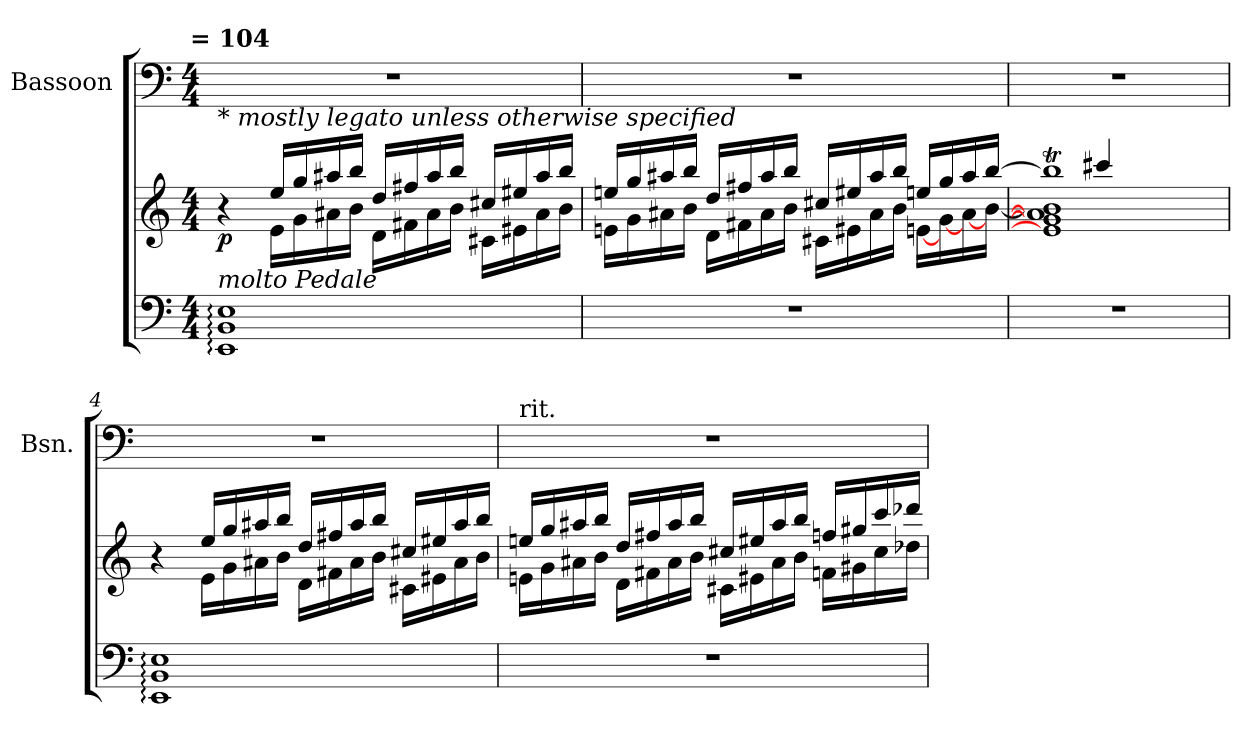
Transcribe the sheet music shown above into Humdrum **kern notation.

**kern	**kern	**dynam	**kern
*part2	*part2	*part2	*part1
*staff3	*staff2	*staff2/3	*staff1
*	*	*	*I"Bassoon
*	*	*	*I'Bsn.
*clefF4	*clefG2	*	*clefF4
*k[]	*k[]	*	*k[]
!!LO:TX:omd:t= = 104
*M4/4	*M4/4	*	*M4/4
*MM104	*MM104	*	*MM104
=1	=1	=1	=1
*	*^	*	*
!	!LO:TX:i:t=* mostly legato unless otherwise specified	!	!	!
!LO:TX:i:t=molto Pedale	!	!	!	!
!	!	!	!LO:DY:b	!
1EE: 1BB: 1E:	4r	4ryy	p	1r
.	16ee/LL	16e\LL	.	.
.	16gg/	16g\	.	.
.	16aa#X/	16a#X\	.	.
.	16bb/JJ	16b\JJ	.	.
.	16dd/LL	16d\LL	.	.
.	16ff#X/	16f#X\	.	.
.	16aa#/	16a#\	.	.
.	16bb/JJ	16b\JJ	.	.
.	16cc#X/LL	16c#X\LL	.	.
.	16ee#X/	16e#X\	.	.
.	16aa#/	16a#\	.	.
.	16bb/JJ	16b\JJ	.	.
=2	=2	=2	=2	=2
1r	16een/LL	16en\LL	.	1r
.	16gg/	16g\	.	.
.	16aa#X/	16a#X\	.	.
.	16bb/JJ	16b\JJ	.	.
.	16dd/LL	16d\LL	.	.
.	16ff#X/	16f#X\	.	.
.	16aa#/	16a#\	.	.
.	16bb/JJ	16b\JJ	.	.
.	16cc#X/LL	16c#X\LL	.	.
.	16ee#X/	16e#X\	.	.
.	16aa#/	16a#\	.	.
.	16bb/JJ	16b\JJ	.	.
.	16een/LL	[16en\LL	.	.
.	16gg/	[16g\	.	.
.	16aa#/	[16a#\	.	.
.	[16bb/JJ	[16b\JJ	.	.
=3	=3	=3	=3	=3
*	*	*^	*	*
1r	1bbt]	1e] 1g] 1a#] 1b]	4ryy	.	1r
.	.	.	4ccc#X!	.	.
.	.	.	2ryy	.	.
*	*	*v	*v	*	*
!!LO:LB:g=z
=4	=4	=4	=4	=4
1EE: 1BB: 1E:	4r	4ryy	.	1r
.	16ee/LL	16e\LL	.	.
.	16gg/	16g\	.	.
.	16aa#X/	16a#X\	.	.
.	16bb/JJ	16b\JJ	.	.
.	16dd/LL	16d\LL	.	.
.	16ff#X/	16f#X\	.	.
.	16aa#/	16a#\	.	.
.	16bb/JJ	16b\JJ	.	.
.	16cc#X/LL	16c#X\LL	.	.
.	16ee#X/	16e#X\	.	.
.	16aa#/	16a#\	.	.
.	16bb/JJ	16b\JJ	.	.
=5	=5	=5	=5	=5
!	!	!	!	!LO:TX:a:t=rit.
1r	16een/LL	16en\LL	.	1r
.	16gg/	16g\	.	.
.	16aa#X/	16a#X\	.	.
.	16bb/JJ	16b\JJ	.	.
.	16dd/LL	16d\LL	.	.
.	16ff#X/	16f#X\	.	.
.	16aa#/	16a#\	.	.
.	16bb/JJ	16b\JJ	.	.
.	16cc#X/LL	16c#X\LL	.	.
.	16ee#X/	16e#X\	.	.
.	16aa#/	16a#\	.	.
.	16bb/JJ	16b\JJ	.	.
.	16ffn/LL	16fn\LL	.	.
.	16gg#X/	16g#X\	.	.
.	16ccc/	16cc#\	.	.
.	16ddd-X/JJ	16dd-X\JJ	.	.
*	*v	*v	*	*
=	=	=	=
*-	*-	*-	*-
